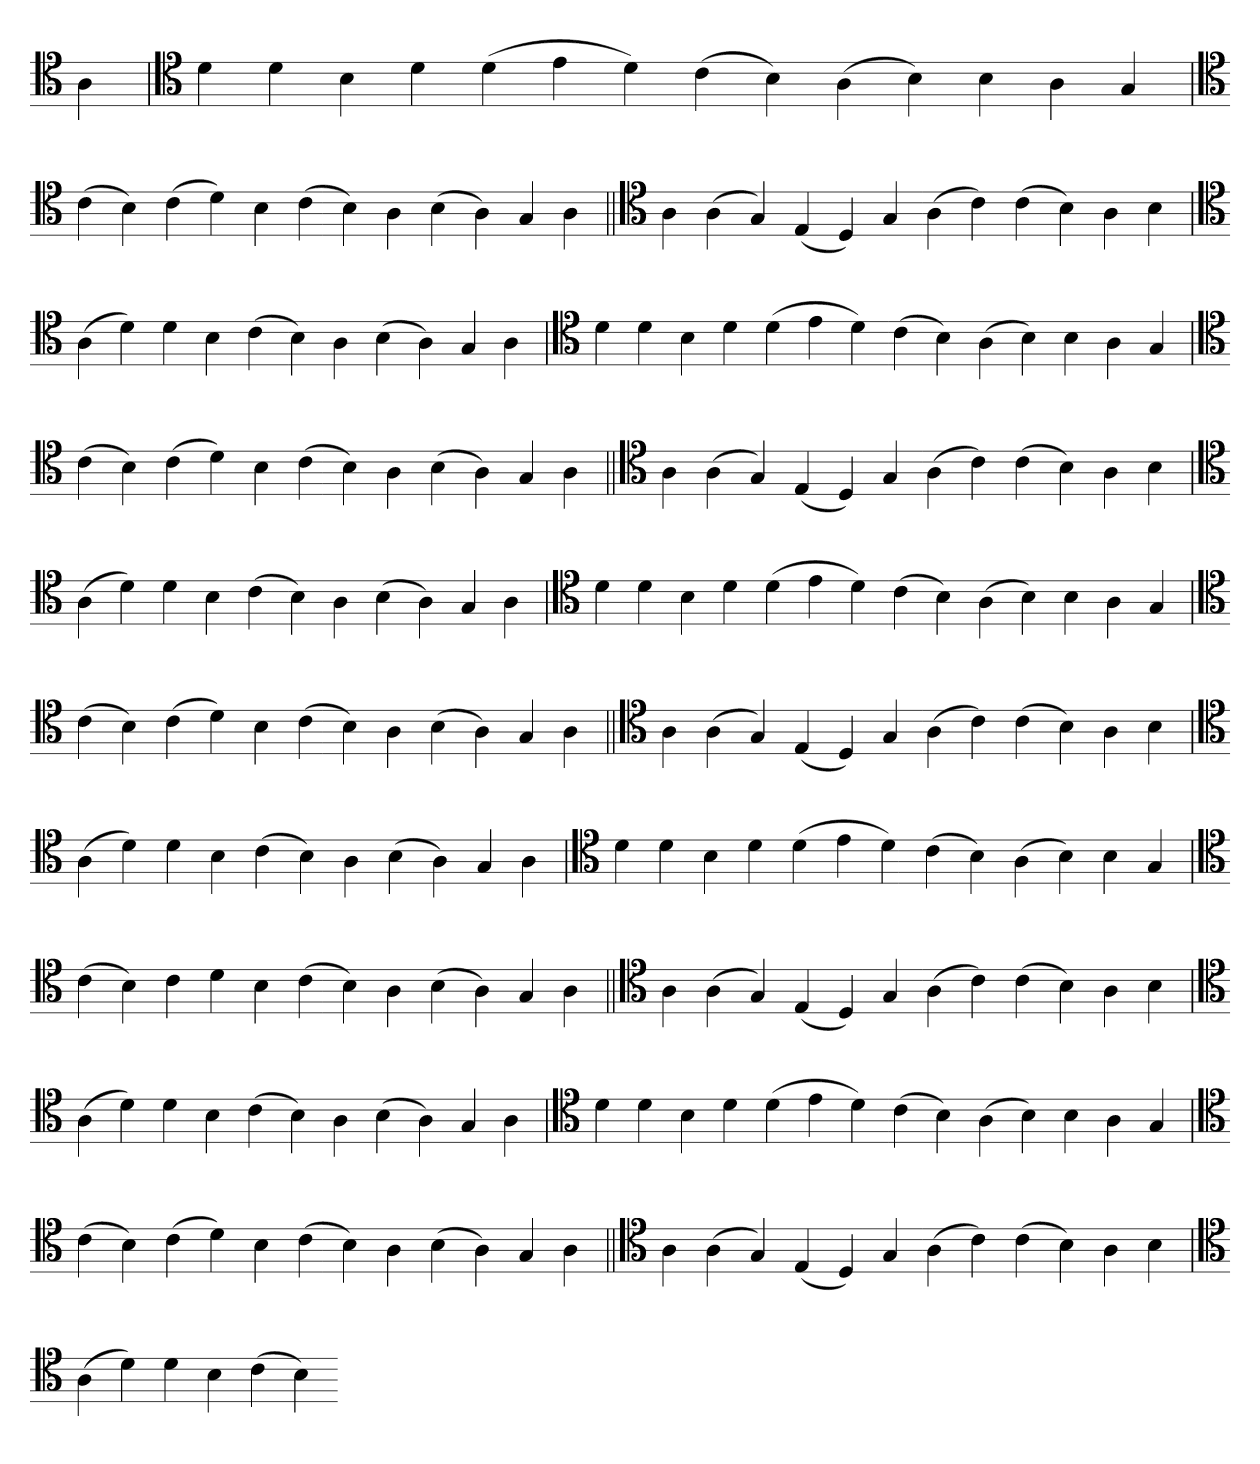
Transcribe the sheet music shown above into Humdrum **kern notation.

**kern
*part1
*staff1
*clefC4
=
4A
=
*clefC4
4d
4d
4B
4d
(4d
4e
4d)
(4c
4B)
(4A
4B)
4B
4A
4G
='
*clefC4
(4c
4B)
(4c
4d)
4B
(4c
4B)
4A
(4B
4A)
4G
4A
=||
*clefC4
4A
(4A
4G)
(4E
4D)
4G
(4A
4c)
(4c
4B)
4A
4B
='
*clefC4
(4A
4d)
4d
4B
(4c
4B)
4A
(4B
4A)
4G
4A
=
*clefC4
4d
4d
4B
4d
(4d
4e
4d)
(4c
4B)
(4A
4B)
4B
4A
4G
='
*clefC4
(4c
4B)
(4c
4d)
4B
(4c
4B)
4A
(4B
4A)
4G
4A
=||
*clefC4
4A
(4A
4G)
(4E
4D)
4G
(4A
4c)
(4c
4B)
4A
4B
='
*clefC4
(4A
4d)
4d
4B
(4c
4B)
4A
(4B
4A)
4G
4A
=
*clefC4
4d
4d
4B
4d
(4d
4e
4d)
(4c
4B)
(4A
4B)
4B
4A
4G
='
*clefC4
(4c
4B)
(4c
4d)
4B
(4c
4B)
4A
(4B
4A)
4G
4A
=||
*clefC4
4A
(4A
4G)
(4E
4D)
4G
(4A
4c)
(4c
4B)
4A
4B
='
*clefC4
(4A
4d)
4d
4B
(4c
4B)
4A
(4B
4A)
4G
4A
=
*clefC4
4d
4d
4B
4d
(4d
4e
4d)
(4c
4B)
(4A
4B)
4B
4G
='
*clefC4
(4c
4B)
4c
4d
4B
(4c
4B)
4A
(4B
4A)
4G
4A
=||
*clefC4
4A
(4A
4G)
(4E
4D)
4G
(4A
4c)
(4c
4B)
4A
4B
='
*clefC4
(4A
4d)
4d
4B
(4c
4B)
4A
(4B
4A)
4G
4A
=
*clefC4
4d
4d
4B
4d
(4d
4e
4d)
(4c
4B)
(4A
4B)
4B
4A
4G
='
*clefC4
(4c
4B)
(4c
4d)
4B
(4c
4B)
4A
(4B
4A)
4G
4A
=||
*clefC4
4A
(4A
4G)
(4E
4D)
4G
(4A
4c)
(4c
4B)
4A
4B
='
*clefC4
(4A
4d)
4d
4B
(4c
4B)
=-
*-
